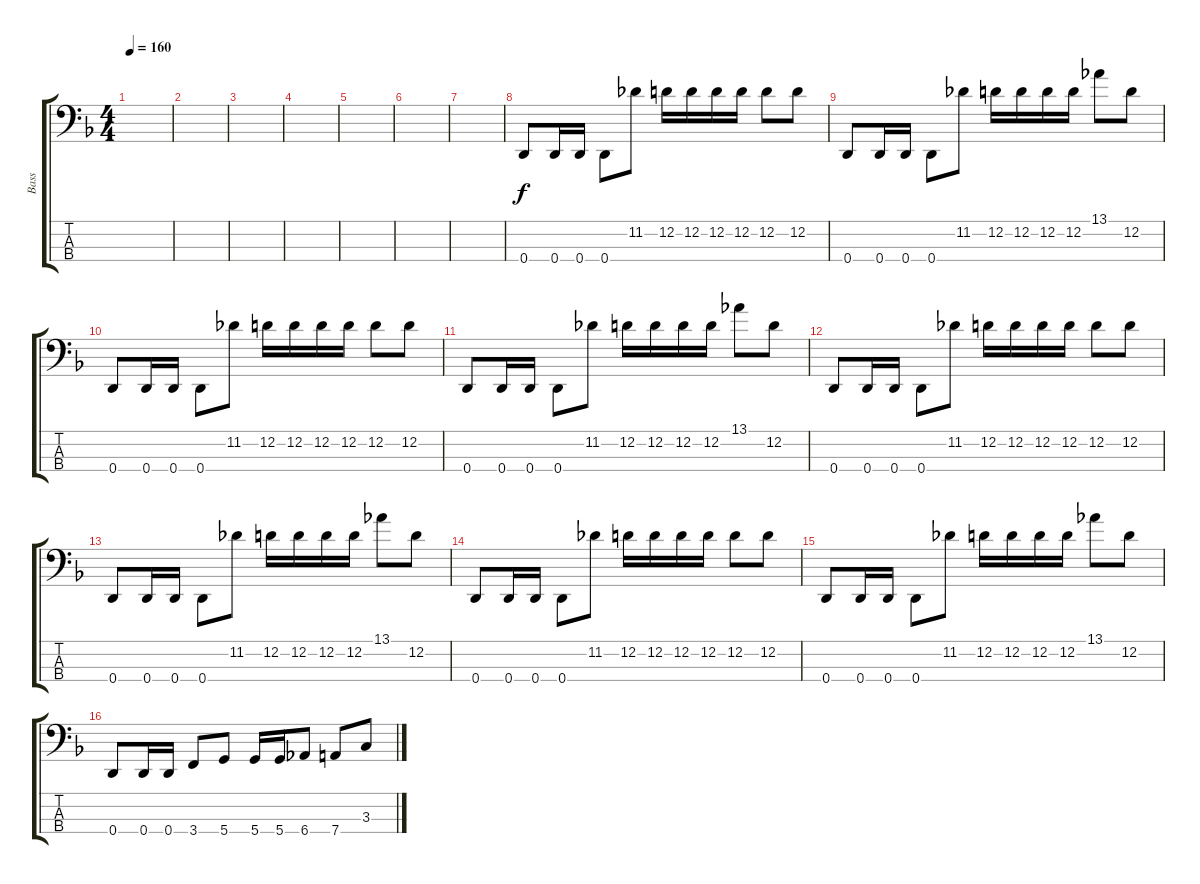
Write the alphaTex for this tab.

\track ("Bass" "Bass") {instrument electricbasspick}
\staff {score tabs}
\tuning (G2 D2 A1 D1) {hide}
\ts (4 4)
\tempo 160
\clef f4
\ks f
|
|
|
|
|
|
|
0.4.8 0.4.16 0.4.16 0.4.8 11.2.8 12.2.16 12.2.16 12.2.16 12.2.16 12.2.8 12.2.8 |
0.4.8 0.4.16 0.4.16 0.4.8 11.2.8 12.2.16 12.2.16 12.2.16 12.2.16 13.1.8 12.2.8 |
0.4.8 0.4.16 0.4.16 0.4.8 11.2.8 12.2.16 12.2.16 12.2.16 12.2.16 12.2.8 12.2.8 |
0.4.8 0.4.16 0.4.16 0.4.8 11.2.8 12.2.16 12.2.16 12.2.16 12.2.16 13.1.8 12.2.8 |
0.4.8 0.4.16 0.4.16 0.4.8 11.2.8 12.2.16 12.2.16 12.2.16 12.2.16 12.2.8 12.2.8 |
0.4.8 0.4.16 0.4.16 0.4.8 11.2.8 12.2.16 12.2.16 12.2.16 12.2.16 13.1.8 12.2.8 |
0.4.8 0.4.16 0.4.16 0.4.8 11.2.8 12.2.16 12.2.16 12.2.16 12.2.16 12.2.8 12.2.8 |
0.4.8 0.4.16 0.4.16 0.4.8 11.2.8 12.2.16 12.2.16 12.2.16 12.2.16 13.1.8 12.2.8 |
0.4.8 0.4.16 0.4.16 3.4.8 5.4.8 5.4.16 5.4.16 6.4.8 7.4.8 3.3.8
